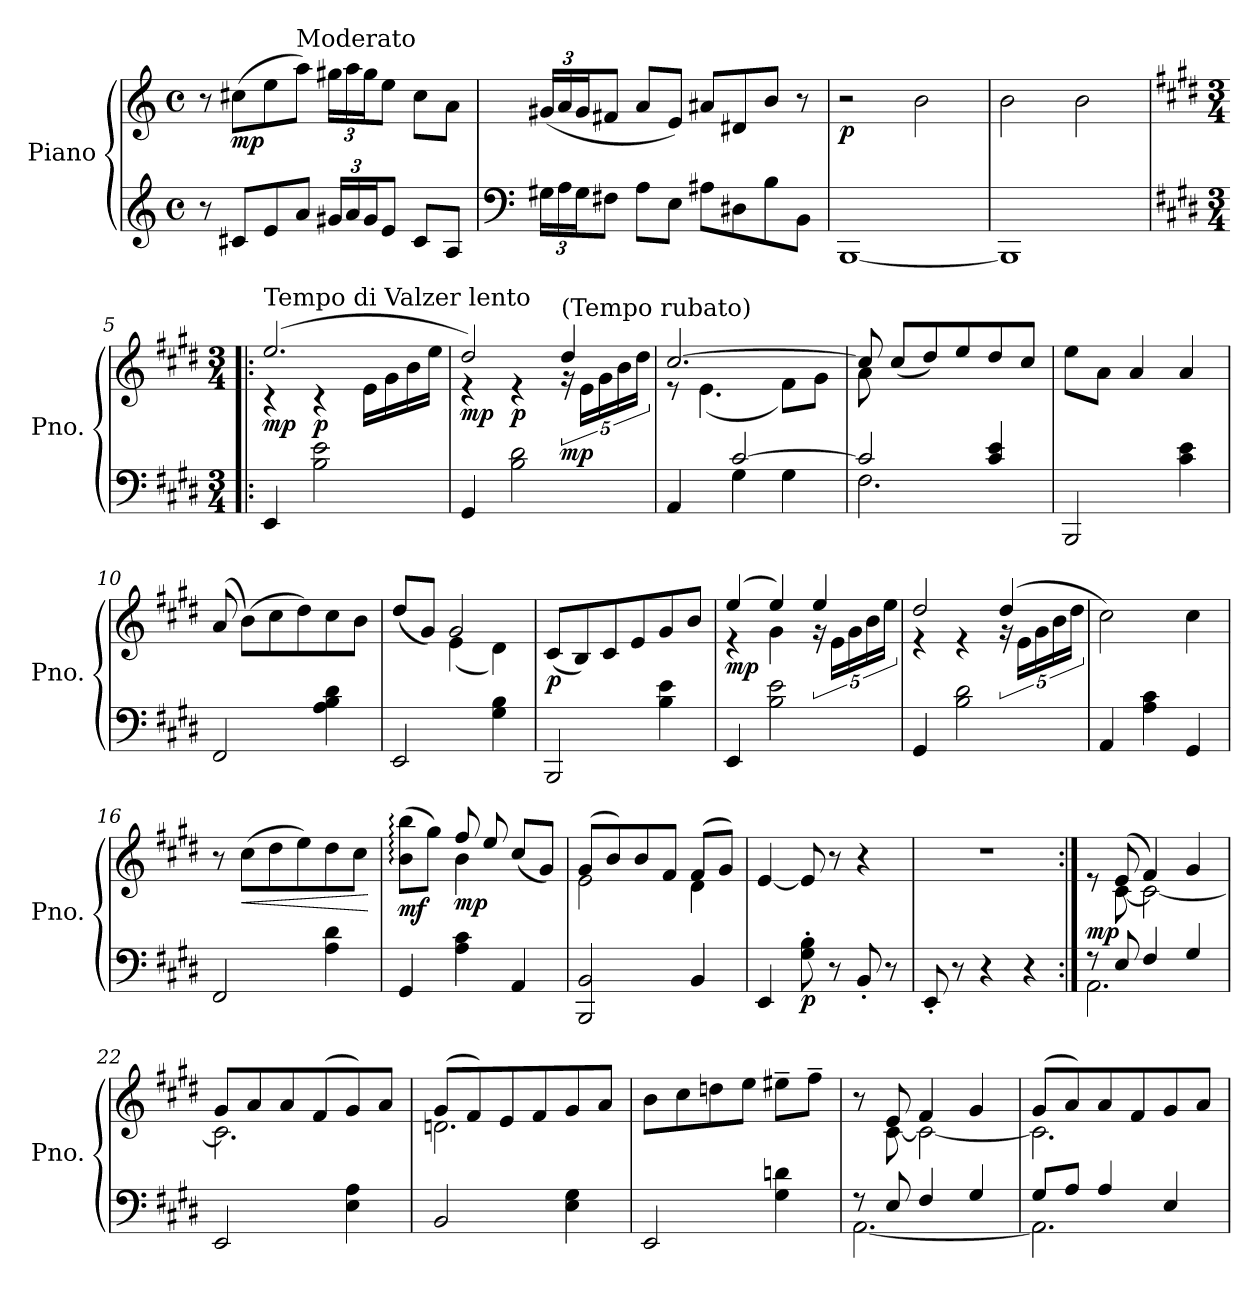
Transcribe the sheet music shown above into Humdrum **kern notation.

**kern	**kern	**dynam
*part1	*part1	*part1
*staff2	*staff1	*staff1/2
*I"Piano	*	*
*I'Pno.	*	*
*clefG2	*clefG2	*
*k[]	*k[]	*
*M4/4	*M4/4	*
*met(c)	*met(c)	*
*MM110	*MM110	*
=1	=1	=1
8r	8r	.
!	!	!LO:DY:b
8c#X/L	(>8cc#X\L	mp
8e/	8ee\	.
!	!LO:TX:t=Moderato	!
8a/J	8aa\J)	.
*Xbrackettup	*Xbrackettup	*
24g#X/LL	24gg#X\LL	.
24a/	24aa\	.
24g#/J	24gg#\J	.
8e/J	8ee\J	.
8c#/L	8cc#\L	.
8A/J	8a\J	.
=2	=2	=2
*clefF4	*	*
24G#X\LL	(<24g#X/LL	.
24A\	24a/	.
24G#\J	24g#/J	.
8F#X\J	8f#X/J	.
8A\L	8a/L	.
8E\J	8e/J)	.
8A#X\L	8a#X/L	.
8D#X\	8d#X/	.
*	*MM80	*
8B\	8b/J	.
8BB\J	8r	.
=3	=3	=3
*	*MM62	*
!	!	!LO:DY:b
[1BBB	2r	p
.	2b\	.
=4	=4	=4
1BBB]	2b\	.
.	2b\	.
!!LO:LB:g=z
=5!|:	=5!|:	=5!|:
*k[f#c#g#d#]	*k[f#c#g#d#]	*
*M3/4	*M3/4	*
*	*MM80	*
*	*^	*
!	!LO:TX:a:t=Tempo di Valzer lento	!	!
!	!	!	!LO:DY:b
4EE/	(>2.ee/	4r	mp
!	!	!	!LO:DY:b
2B\ 2e\	.	4r	p
.	.	16e\LL	.
.	.	16g#\	.
.	.	16b\	.
.	.	16ee\JJ	.
=6	=6	=6	=6
!	!	!	!LO:DY:b
4GG#/	2dd#/)	4r	mp
!	!	!	!LO:DY:b
2B\ 2d#\	.	4r	p
*	*	*brackettup	*
!	!LO:TX:a:t=(Tempo rubato)	!	!
!	!	!	!LO:DY:b
.	4dd#/	20r	mp
.	.	20e\LL	.
.	.	20g#\	.
.	.	20b\	.
.	.	20dd#\JJ	.
=7	=7	=7	=7
*^	*	*	*
4AA/	4ryy	[2.cc#/	8r	.
.	.	.	(<4.e\	.
[2c#/	4G#\	.	.	.
.	4G#\	.	8f#\L)	.
.	.	.	8g#\J	.
=8	=8	=8	=8	=8
2c#/]	2.F#\	8cc#/]	8a\	.
.	.	(>8cc#/L	2ryy	.
.	.	8dd#/)	.	.
.	.	8ee/	.	.
4c#/ 4e/	.	8dd#/	.	.
.	.	8cc#/J	8ryy	.
*v	*v	*	*	*
*	*v	*v	*
=9	=9	=9
2BBB/	8ee\L	.
.	8a\J	.
.	4a/	.
4c#\ 4e\	4a/	.
!!LO:LB:g=z
=10	=10	=10
2FF#/	(>8a/	.
.	(>8b\L)	.
.	8cc#\	.
.	8dd#\)	.
4A\ 4B\ 4d#\	8cc#\	.
.	8b\J	.
=11	=11	=11
*	*^	*
2EE/	(>8dd#/L	4ryy	.
.	8g#/J)	.	.
.	2g#/	(<4e\	.
4G#\ 4B\	.	4d#\)	.
=12	=12	=12	=12
!	!	!	!LO:DY:b
*	*v	*v	*
2BBB/	(<8c#/L	p
.	8B/)	.
.	8c#/	.
.	8e/	.
4B\ 4e\	8g#/	.
.	8b/J	.
=13	=13	=13
*	*^	*
!	!	!	!LO:DY:b
4EE/	(>4ee/	4r	mp
2B\ 2e\	4ee/)	4g#\	.
.	4ee/	20r	.
.	.	20e\LL	.
.	.	20g#\	.
.	.	20b\	.
.	.	20ee\JJ	.
=14	=14	=14	=14
4GG#/	2dd#/	4r	.
2B\ 2d#\	.	4r	.
.	(>4dd#/	20r	.
.	.	20e\LL	.
.	.	20g#\	.
.	.	20b\	.
.	.	20dd#\JJ	.
*	*v	*v	*
!!LO:LB:g=z
=15	=15	=15
4AA/	2cc#\)	.
4A\ 4c#\	.	.
4GG#/	4cc#\	.
=16	=16	=16
*	*MM68	*
2FF#/	8r	.
!	!	!LO:HP:b
.	(>8cc#\L	<
.	8dd#\	.
.	8ee\)	.
4A\ 4d#\	8dd#\	.
.	8cc#\J	.
.	.	[
=17	=17	=17
*	*MM60	*
*	*^	*
!	!	!	!LO:DY:b
4GG#/	(>8b\: 8bb\:L	4ryy	mf
.	8gg#\J)	.	.
!	!	!	!LO:DY:b
4A\ 4c#\	8ff#/	4b\	mp
.	8ee/	.	.
*	*MM70	*	*
4AA/	(>8cc#/L	4ryy	.
.	8g#/J)	.	.
=18	=18	=18	=18
2BBB/ 2BB/	(>8g#/L	2e\	.
.	8b/)	.	.
.	8b/	.	.
.	8f#/J	.	.
4BB/	(>8f#/L	4d#\	.
.	8g#/J)	.	.
*	*v	*v	*
=19	=19	=19
4EE/	[4e/	.
*	*MM84	*
!	!	!LO:DY:b=2
8G#\' 8B\'	8e/]	p
8r	8r	.
8BB'/	4r	.
8r	.	.
=20	=20	=20
8EE'/	2.r	.
8r	.	.
*	*MM70	*
4r	.	.
4r	.	.
!!LO:LB:g=z
=21:|!	=21:|!	=21:|!
*	*MM80	*
*^	*^	*
!	!	!	!	!LO:DY:b
8r	2.AA\	8re	8ryy	mp
8E/	.	(>8e/	[8c#\	.
4F#/	.	4f#/)	2c#\_	.
4G#/	.	4g#/	.	.
*v	*v	*	*	*
=22	=22	=22	=22
2EE/	8g#/L	2.c#\]	.
.	8a/	.	.
.	8a/	.	.
.	(>8f#/	.	.
4E\ 4A\	8g#/)	.	.
.	8a/J	.	.
=23	=23	=23	=23
2BB/	(>8g#/L	2.dn\	.
.	8f#/)	.	.
.	8e/	.	.
.	8f#/	.	.
4E\ 4G#\	8g#/	.	.
.	8a/J	.	.
*	*v	*v	*
=24	=24	=24
*	*MM60	*
2EE/	8b\L	.
.	8cc#\	.
.	8ddn\	.
.	8ee\J	.
*	*MM27	*
4G#\ 4dn\	8ee#X~\L	.
.	8ff#~\J	.
=25	=25	=25
*	*MM70	*
*^	*^	*
8r	[2.AA\	8r	8ryy	.
8E/	.	8e/	[8c#\	.
4F#/	.	4f#/	2c#\_	.
4G#/	.	4g#/	.	.
!!LO:PB:g=z	!!
=26	=26	=26	=26	=26
8G#/L	2.AA\]	(>8g#/L	2.c#\]	.
8A/J	.	8a/)	.	.
4A/	.	8a/	.	.
.	.	8f#/	.	.
4E/	.	8g#/	.	.
.	.	8a/J	.	.
*v	*v	*	*	*
*	*v	*v	*
=	=	=
*-	*-	*-
